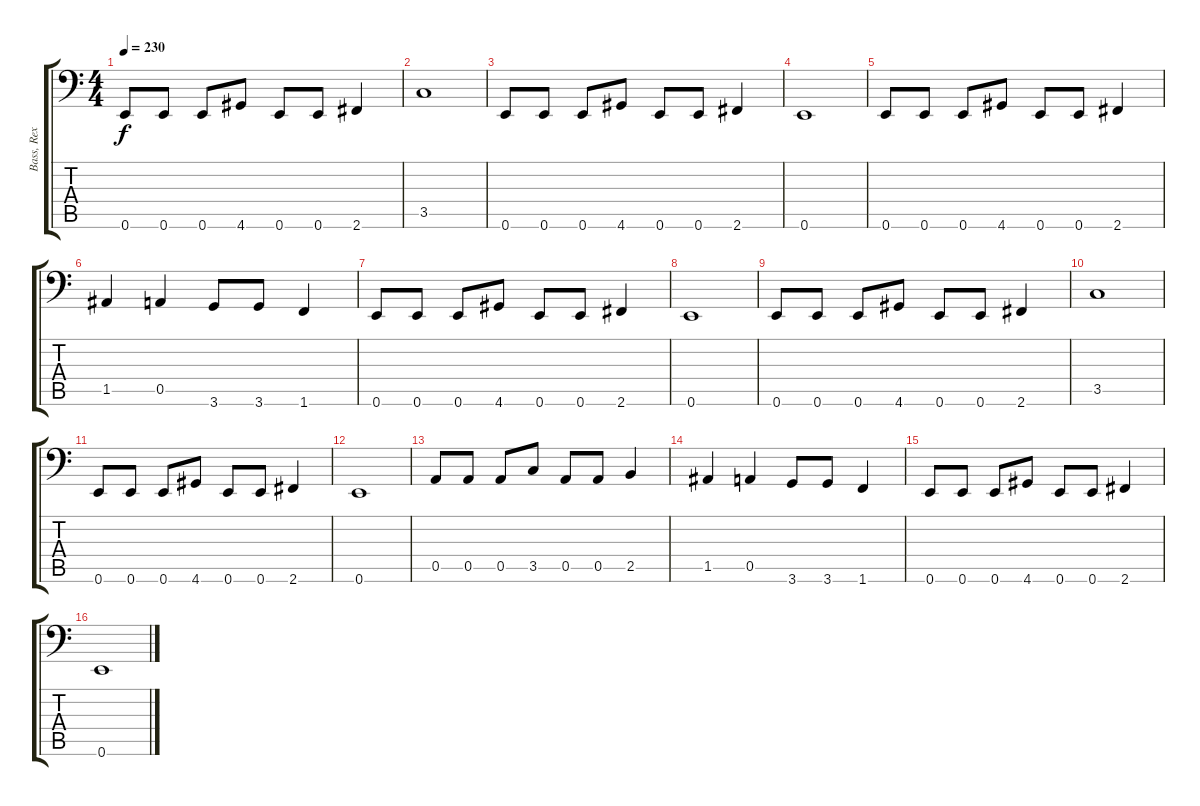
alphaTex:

\track ("Bass, Rex" "Bass, Rex") {instrument electricbasspick}
\staff {score tabs}
\tuning (E3 B2 G2 D2 A1 E1) {hide}
\ts (4 4)
\tempo 230
\clef f4
\ks c
0.6.8{dy f} 0.6.8 0.6.8 4.6.8 0.6.8 0.6.8 2.6.4 |
3.5.1 |
0.6.8 0.6.8 0.6.8 4.6.8 0.6.8 0.6.8 2.6.4 |
0.6.1 |
0.6.8 0.6.8 0.6.8 4.6.8 0.6.8 0.6.8 2.6.4 |
1.5.4 0.5.4 3.6.8 3.6.8 1.6.4 |
0.6.8 0.6.8 0.6.8 4.6.8 0.6.8 0.6.8 2.6.4 |
0.6.1 |
0.6.8 0.6.8 0.6.8 4.6.8 0.6.8 0.6.8 2.6.4 |
3.5.1 |
0.6.8 0.6.8 0.6.8 4.6.8 0.6.8 0.6.8 2.6.4 |
0.6.1 |
0.5.8 0.5.8 0.5.8 3.5.8 0.5.8 0.5.8 2.5.4 |
1.5.4 0.5.4 3.6.8 3.6.8 1.6.4 |
0.6.8 0.6.8 0.6.8 4.6.8 0.6.8 0.6.8 2.6.4 |
0.6.1
